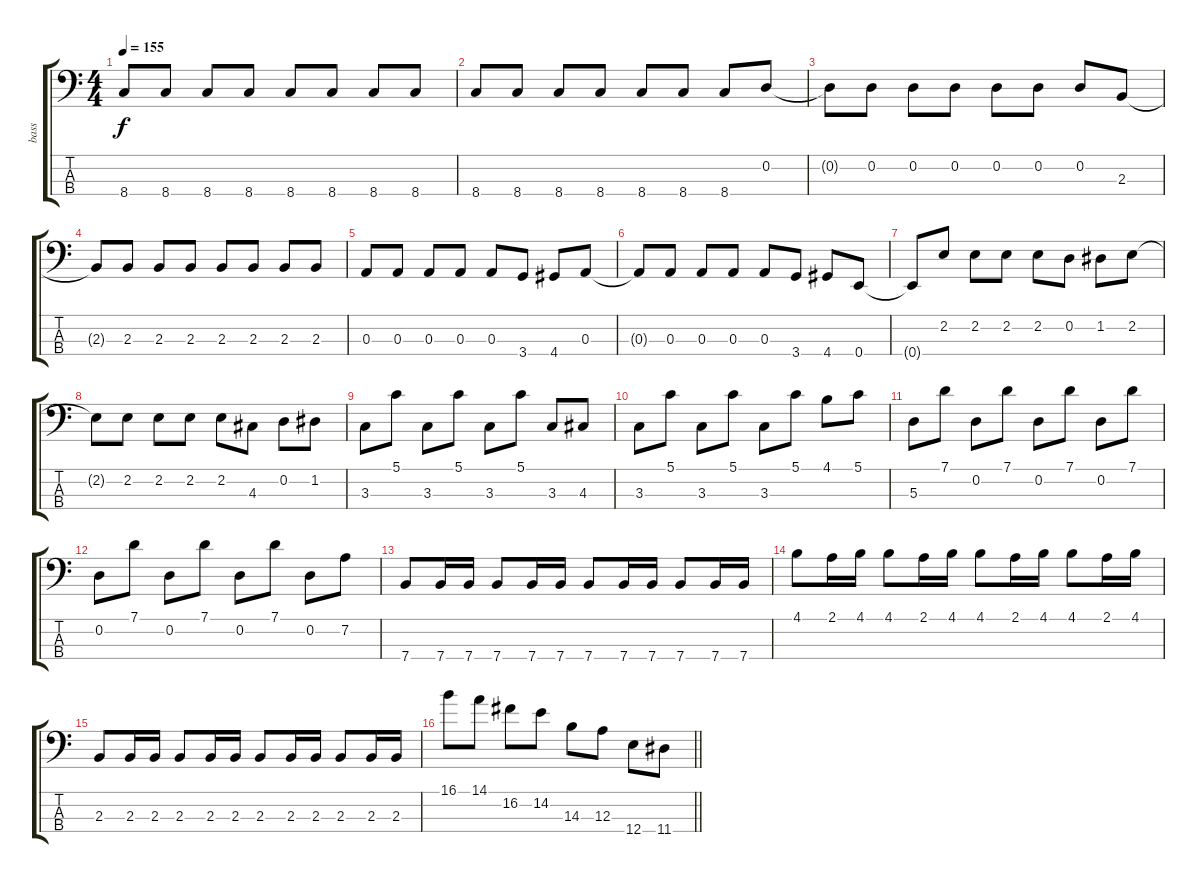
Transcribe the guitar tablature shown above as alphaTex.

\track ("bass" "bass") {instrument electricbassfinger}
\staff {score tabs}
\tuning (G2 D2 A1 E1) {hide}
\ts (4 4)
\tempo 155
\clef f4
\ks c
8.4.8{dy f} 8.4.8 8.4.8 8.4.8 8.4.8 8.4.8 8.4.8 8.4.8 |
8.4.8 8.4.8 8.4.8 8.4.8 8.4.8 8.4.8 8.4.8 0.2.8 |
0.2{t}.8 0.2.8 0.2.8 0.2.8 0.2.8 0.2.8 0.2.8 2.3.8 |
2.3{t}.8 2.3.8 2.3.8 2.3.8 2.3.8 2.3.8 2.3.8 2.3.8 |
0.3.8 0.3.8 0.3.8 0.3.8 0.3.8 3.4.8 4.4.8 0.3.8 |
0.3{t}.8 0.3.8 0.3.8 0.3.8 0.3.8 3.4.8 4.4.8 0.4.8 |
0.4{t}.8 2.2.8 2.2.8 2.2.8 2.2.8 0.2.8 1.2.8 2.2.8 |
2.2{t}.8 2.2.8 2.2.8 2.2.8 2.2.8 4.3.8 0.2.8 1.2.8 |
3.3.8 5.1.8 3.3.8 5.1.8 3.3.8 5.1.8 3.3.8 4.3.8 |
3.3.8 5.1.8 3.3.8 5.1.8 3.3.8 5.1.8 4.1.8 5.1.8 |
5.3.8 7.1.8 0.2.8 7.1.8 0.2.8 7.1.8 0.2.8 7.1.8 |
0.2.8 7.1.8 0.2.8 7.1.8 0.2.8 7.1.8 0.2.8 7.2.8 |
7.4.8 7.4.16 7.4.16 7.4.8 7.4.16 7.4.16 7.4.8 7.4.16 7.4.16 7.4.8 7.4.16 7.4.16 |
4.1.8 2.1.16 4.1.16 4.1.8 2.1.16 4.1.16 4.1.8 2.1.16 4.1.16 4.1.8 2.1.16 4.1.16 |
2.3.8 2.3.16 2.3.16 2.3.8 2.3.16 2.3.16 2.3.8 2.3.16 2.3.16 2.3.8 2.3.16 2.3.16 |
\barLineRight lightlight
16.1.8 14.1.8 16.2.8 14.2.8 14.3.8 12.3.8 12.4.8 11.4.8
